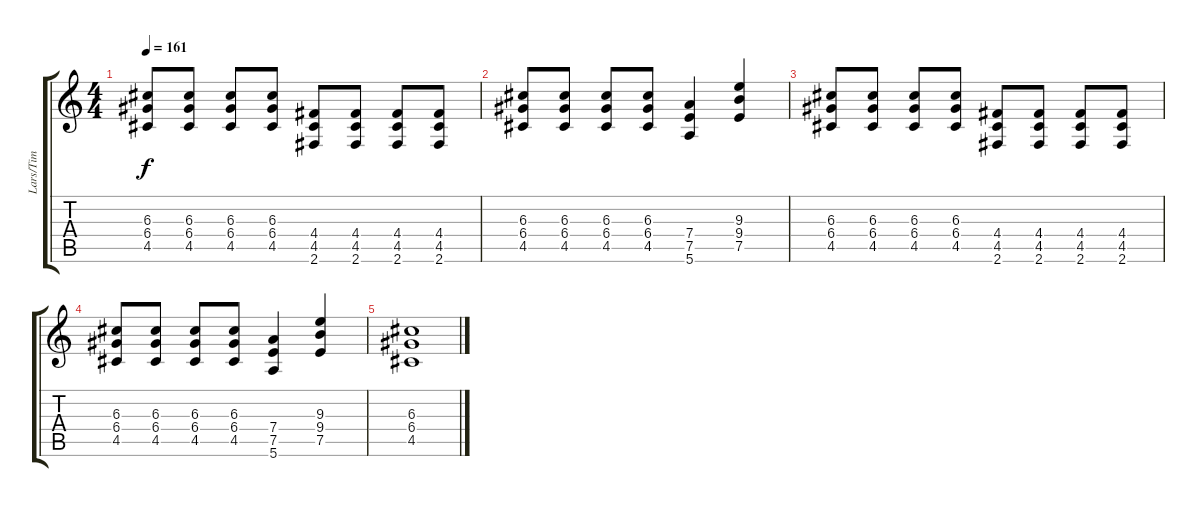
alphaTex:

\track ("Lars/Tim" "Lars/Tim") {instrument distortionguitar}
\staff {score tabs}
\tuning (E4 B3 G3 D3 A2 E2) {hide}
\ts (4 4)
\tempo 161
\clef g2
\ks c
(6.3 6.4 4.5).8{dy f} (6.3 6.4 4.5).8 (6.3 6.4 4.5).8 (6.3 6.4 4.5).8 (4.4 4.5 2.6).8 (4.4 4.5 2.6).8 (4.4 4.5 2.6).8 (4.4 4.5 2.6).8 |
(6.3 6.4 4.5).8 (6.3 6.4 4.5).8 (6.3 6.4 4.5).8 (6.3 6.4 4.5).8 (7.4 7.5 5.6).4 (9.3 9.4 7.5).4 |
(6.3 6.4 4.5).8 (6.3 6.4 4.5).8 (6.3 6.4 4.5).8 (6.3 6.4 4.5).8 (4.4 4.5 2.6).8 (4.4 4.5 2.6).8 (4.4 4.5 2.6).8 (4.4 4.5 2.6).8 |
(6.3 6.4 4.5).8 (6.3 6.4 4.5).8 (6.3 6.4 4.5).8 (6.3 6.4 4.5).8 (7.4 7.5 5.6).4 (9.3 9.4 7.5).4 |
(6.3 6.4 4.5).1
